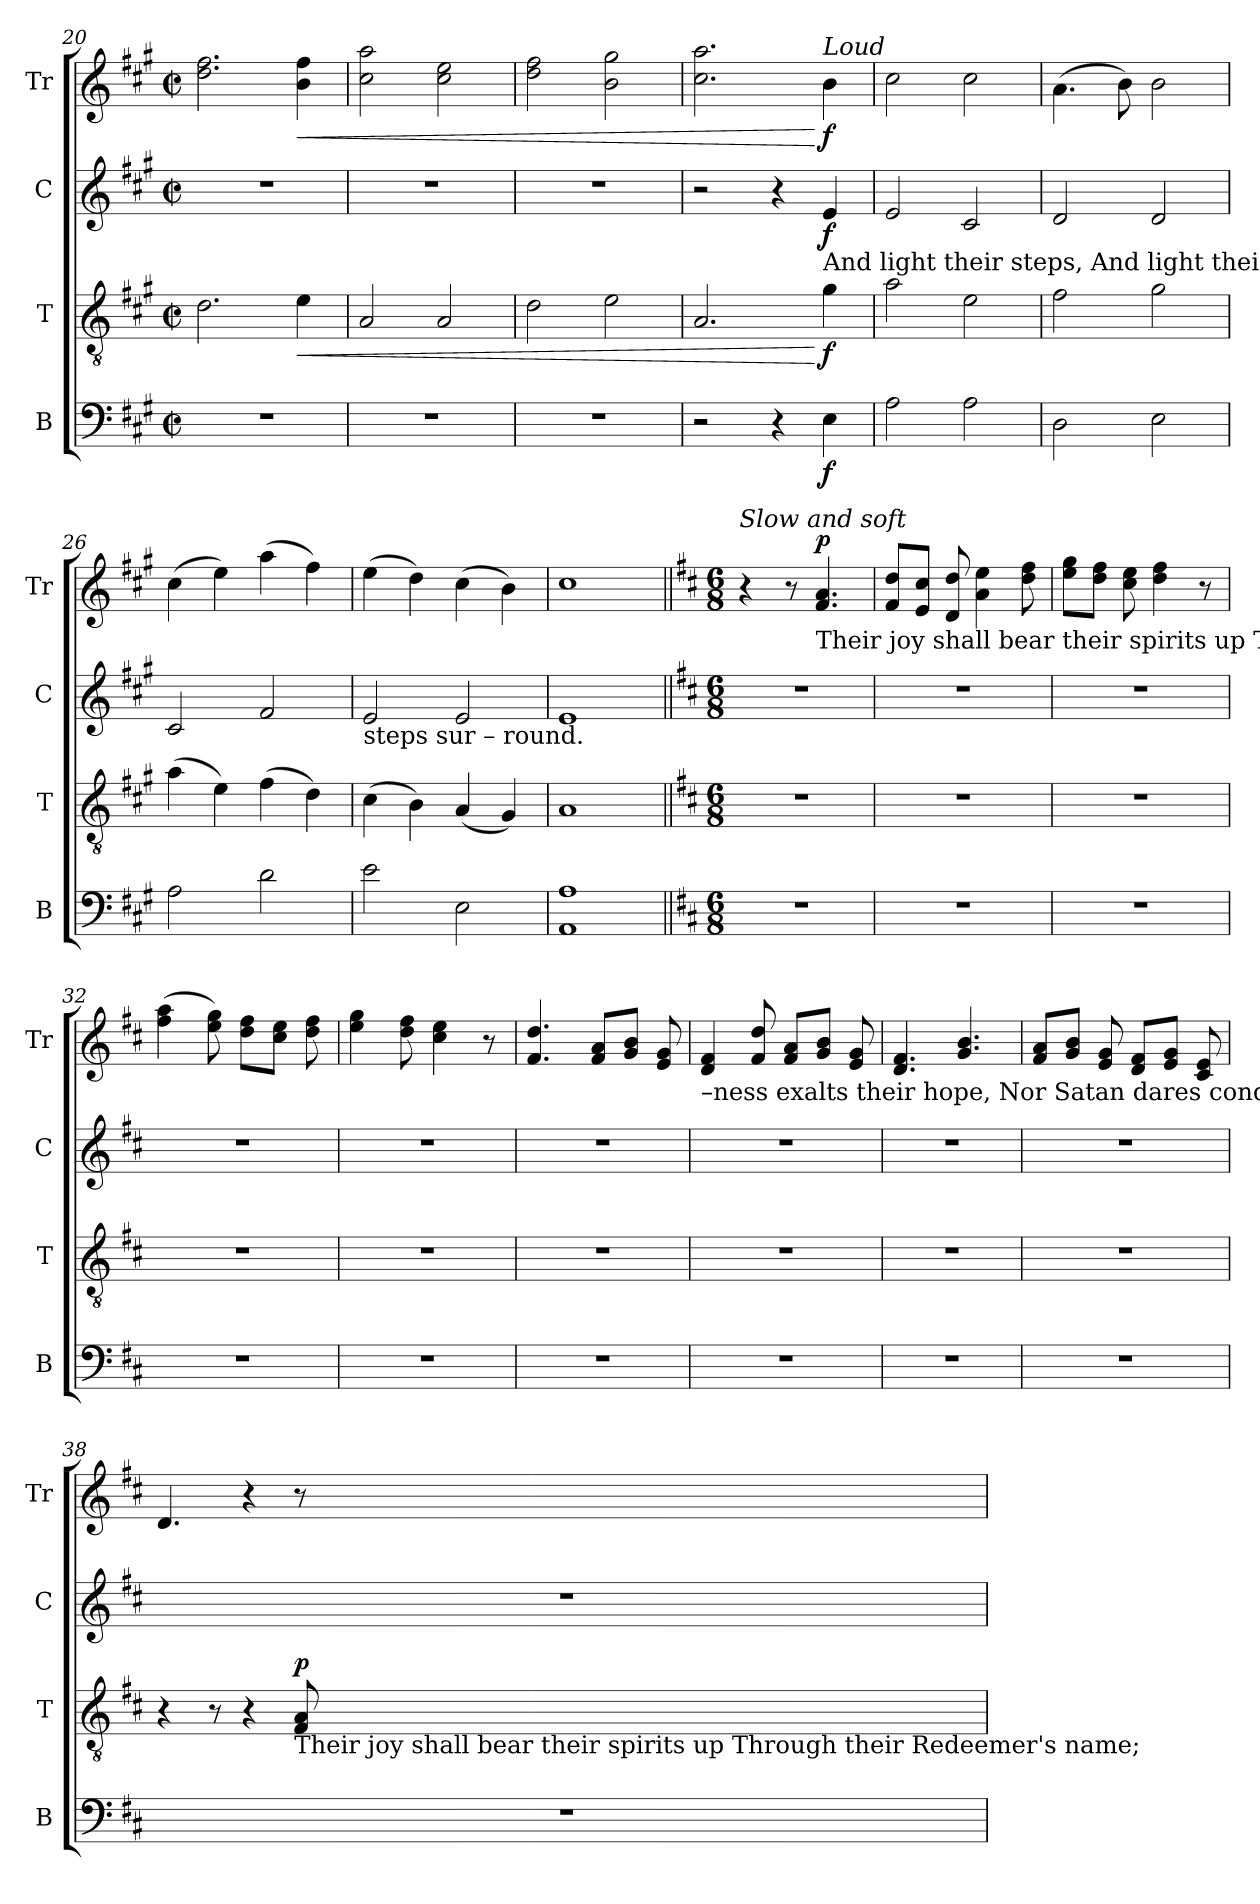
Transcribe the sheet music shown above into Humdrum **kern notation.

**kern	**dynam	**kern	**dynam	**kern	**dynam	**kern	**dynam
*part4	*part4	*part3	*part3	*part2	*part2	*part1	*part1
*staff4	*staff4	*staff3	*staff3	*staff2	*staff2	*staff1	*staff1
*I"B	*	*I"T	*	*I"C	*	*I"Tr	*
*I'B	*	*I'T	*	*I'C	*	*I'Tr	*
*clefF4	*	*clefGv2	*	*clefG2	*	*clefG2	*
*k[f#c#g#]	*	*k[f#c#g#]	*	*k[f#c#g#]	*	*k[f#c#g#]	*
*M2/2	*	*M2/2	*	*M2/2	*	*M2/2	*
*met(c|)	*	*met(c|)	*	*met(c|)	*	*met(c|)	*
=20	=20	=20	=20	=20	=20	=20	=20
1r	.	2.d\	.	1r	.	2.dd\ 2.ff#\	.
!	!	!	!LO:HP:b	!	!	!	!LO:HP:b
.	.	4e\	<	.	.	4b\ 4ff#\	<
=21	=21	=21	=21	=21	=21	=21	=21
1r	.	2A/	.	1r	.	2cc#\ 2aa\	.
.	.	2A/	.	.	.	2cc#\ 2ee\	.
=22	=22	=22	=22	=22	=22	=22	=22
1r	.	2d\	.	1r	.	2dd\ 2ff#\	.
.	.	2e\	.	.	.	2b\ 2gg#\	.
=23	=23	=23	=23	=23	=23	=23	=23
2r	.	2.A/	.	2r	.	2.cc#\ 2.aa\	.
4r	.	.	.	4r	.	.	.
!	!	!	!	!	!	!LO:TX:a:i:t=Loud	!
!	!	!	!	!LO:TX:b:t=And light their steps, And light  their	!	!	!
!	!LO:DY:b	!	!LO:DY:n=1:b	!	!LO:DY:b	!	!LO:DY:n=1:b
4E\	f	4g#\	[ f	4e/	f	4b\	[ f
=24	=24	=24	=24	=24	=24	=24	=24
2A\	.	2a\	.	2e/	.	2cc#\	.
2A\	.	2e\	.	2c#/	.	2cc#\	.
=25	=25	=25	=25	=25	=25	=25	=25
2D\	.	2f#\	.	2d/	.	(>4.a\	.
.	.	.	.	.	.	8b\)	.
2E\	.	2g#\	.	2d/	.	2b\	.
=26	=26	=26	=26	=26	=26	=26	=26
2A\	.	(>4a\	.	2c#/	.	(>4cc#\	.
.	.	4e\)	.	.	.	4ee\)	.
2d\	.	(>4f#\	.	2f#/	.	(>4aa\	.
.	.	4d\)	.	.	.	4ff#\)	.
!!LO:LB:g=z
=27	=27	=27	=27	=27	=27	=27	=27
!	!	!	!	!LO:TX:b:t=steps   sur – round.	!	!	!
2e\	.	(>4c#\	.	2e/	.	(>4ee\	.
.	.	4B\)	.	.	.	4dd\)	.
2E\	.	(<4A/	.	2e/	.	(>4cc#\	.
.	.	4G#/)	.	.	.	4b\)	.
=28	=28	=28	=28	=28	=28	=28	=28
1AA 1A	.	1A	.	1e	.	1cc#	.
=29||	=29||	=29||	=29||	=29||	=29||	=29||	=29||
*k[f#c#]	*	*k[f#c#]	*	*k[f#c#]	*	*k[f#c#]	*
*M6/8	*	*M6/8	*	*M6/8	*	*M6/8	*
*	*	*	*	*	*	*MM60	*
!	!	!	!	!	!	!LO:TX:a:i:t=Slow and soft	!
2.r	.	2.r	.	2.r	.	4r	.
.	.	.	.	.	.	8r	.
!	!	!	!	!	!	!LO:TX:b:t=Their joy shall bear their  spirits   up         Through their Redeemer's name;    His  right – eous –	!
!	!	!	!	!	!	!	!LO:DY:a
.	.	.	.	.	.	4.f#/ 4.a/	p
=30	=30	=30	=30	=30	=30	=30	=30
2.r	.	2.r	.	2.r	.	8f#/ 8dd/L	.
.	.	.	.	.	.	8e/ 8cc#/J	.
.	.	.	.	.	.	8d/ 8dd/	.
.	.	.	.	.	.	4a\ 4ee\	.
.	.	.	.	.	.	8dd\ 8ff#\	.
=31	=31	=31	=31	=31	=31	=31	=31
2.r	.	2.r	.	2.r	.	8ee\ 8gg\L	.
.	.	.	.	.	.	8dd\ 8ff#\J	.
.	.	.	.	.	.	8cc#\ 8ee\	.
.	.	.	.	.	.	4dd\ 4ff#\	.
.	.	.	.	.	.	8r	.
=32	=32	=32	=32	=32	=32	=32	=32
2.r	.	2.r	.	2.r	.	(>4ff#\ 4aa\	.
.	.	.	.	.	.	8ee\ 8gg\)	.
.	.	.	.	.	.	8dd\ 8ff#\L	.
.	.	.	.	.	.	8cc#\ 8ee\J	.
.	.	.	.	.	.	8dd\ 8ff#\	.
=33	=33	=33	=33	=33	=33	=33	=33
2.r	.	2.r	.	2.r	.	4ee\ 4gg\	.
.	.	.	.	.	.	8dd\ 8ff#\	.
.	.	.	.	.	.	4cc#\ 4ee\	.
.	.	.	.	.	.	8r	.
=34	=34	=34	=34	=34	=34	=34	=34
2.r	.	2.r	.	2.r	.	4.f#/ 4.dd/	.
.	.	.	.	.	.	8f#/ 8a/L	.
.	.	.	.	.	.	8g/ 8b/J	.
.	.	.	.	.	.	8e/ 8g/	.
!!LO:LB:g=z
=35	=35	=35	=35	=35	=35	=35	=35
!	!	!	!	!	!	!LO:TX:b:t=–ness  exalts  their  hope, Nor   Satan   dares  condemn.	!
2.r	.	2.r	.	2.r	.	4d/ 4f#/	.
.	.	.	.	.	.	8f#/ 8dd/	.
.	.	.	.	.	.	8f#/ 8a/L	.
.	.	.	.	.	.	8g/ 8b/J	.
.	.	.	.	.	.	8e/ 8g/	.
=36	=36	=36	=36	=36	=36	=36	=36
2.r	.	2.r	.	2.r	.	4.d/ 4.f#/	.
.	.	.	.	.	.	4.g/ 4.b/	.
=37	=37	=37	=37	=37	=37	=37	=37
2.r	.	2.r	.	2.r	.	8f#/ 8a/L	.
.	.	.	.	.	.	8g/ 8b/J	.
.	.	.	.	.	.	8e/ 8g/	.
.	.	.	.	.	.	8d/ 8f#/L	.
.	.	.	.	.	.	8e/ 8g/J	.
.	.	.	.	.	.	8c#/ 8e/	.
=38	=38	=38	=38	=38	=38	=38	=38
2.r	.	4r	.	2.r	.	4.d/	.
.	.	8r	.	.	.	.	.
.	.	4r	.	.	.	4r	.
!	!	!LO:TX:b:t=Their  joy shall bear their  spirits up   Through their Redeemer's name;	!	!	!	!	!
!	!	!	!LO:DY:a	!	!	!	!
.	.	8F#/ 8A/	p	.	.	8r	.
=	=	=	=	=	=	=	=
*-	*-	*-	*-	*-	*-	*-	*-
